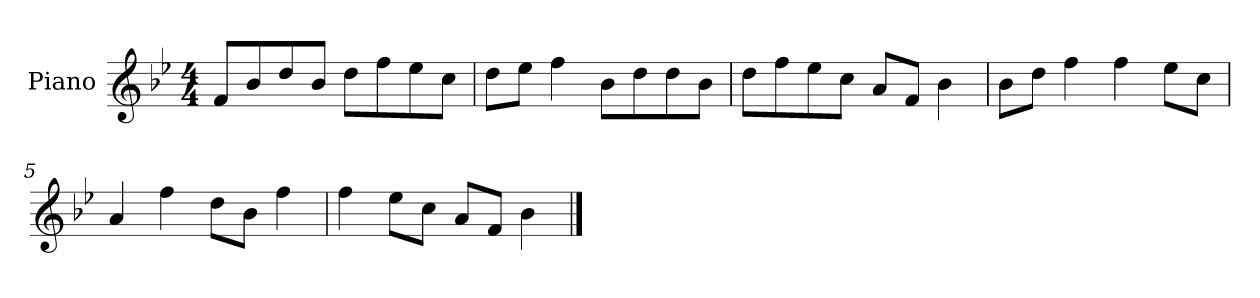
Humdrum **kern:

**kern
*part1
*staff1
*I"Piano
*I'P-no
*clefG2
*k[b-e-]
*M4/4
*MM90
=1
8f/L
8b-/
8dd/
8b-/J
8dd\L
8ff\
8ee-\
8cc\J
=2
8dd\L
8ee-\J
4ff\
8b-\L
8dd\
8dd\
8b-\J
=3
8dd\L
8ff\
8ee-\
8cc\J
8a/L
8f/J
4b-\
=4
8b-\L
8dd\J
4ff\
4ff\
8ee-\L
8cc\J
=5
4a/
4ff\
8dd\L
8b-\J
4ff\
!!LO:LB:g=z
=6
4ff\
8ee-\L
8cc\J
8a/L
8f/J
4b-\
==
*-
